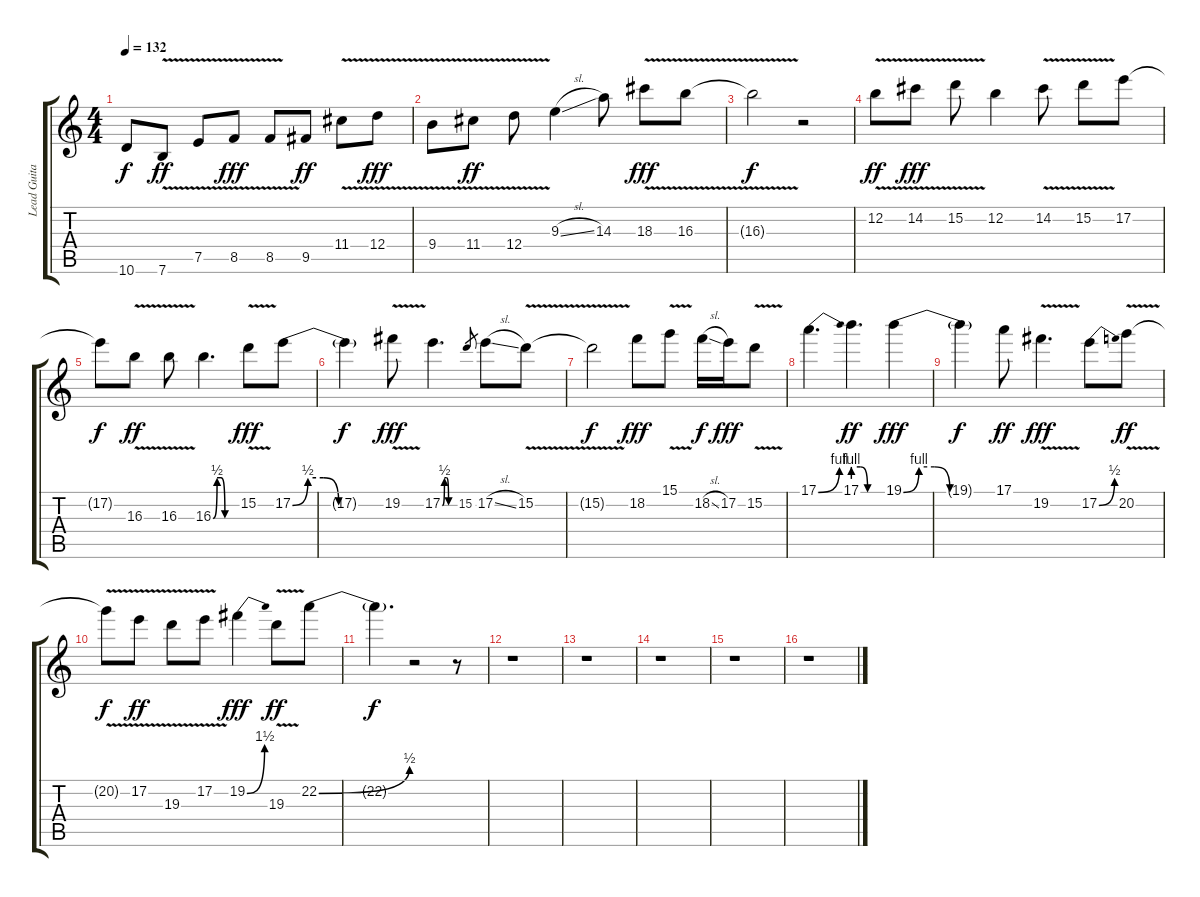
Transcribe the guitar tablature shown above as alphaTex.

\track ("Lead Guitar" "Lead Guita") {instrument overdrivenguitar}
\staff {score tabs}
\tuning (E4 B3 G3 D3 A2 E2) {hide}
\ts (4 4)
\tempo 132
\clef g2
\ks c
10.6{t}.8{dy f} 7.6{v}.8{dy ff} 7.5{v}.8 8.5{v}.8{dy fff} 8.5{v}.8 9.5.8{dy ff} 11.4{v}.8 12.4{v}.8{dy fff} |
9.4{v}.8 11.4{v}.8{dy ff} 12.4{v}.8 9.3{sl}.4 14.3.8 18.3{v}.8{dy fff} 16.3{v}.8 |
16.3{t}.2{dy f} r.2 |
12.2{v}.8{dy ff} 14.2{v}.8{dy fff} 15.2{v}.8 12.2.4 14.2{v}.8 15.2{v}.8 17.2.8 |
17.2{t}.8{dy f} 16.3{v}.8{dy ff} 16.3{v}.8 16.3{be (custom 0 0 10 2 20 2 30 0 60 0)}.4{d} 15.2{v}.8{dy fff} 17.2{be (custom 0 0 10 2 20 2 30 0 60 0)}.8 |
17.2{t}.4{dy f} 19.2{v}.8{dy fff} 17.2{be (custom 0 0 10 2 20 2 30 0 60 0)}.4{d} 15.2.8{gr} 17.2{sl}.8 15.2{v}.8 |
15.2{t}.2{dy f} 18.2.8{dy fff} 15.1{v}.8 18.2{sl}.16{dy f} 17.2.16{dy fff} 15.2{v}.8 |
17.1{be (bend 0 0 60 4)}.4{d} 17.1{be (custom 0 4 15 4 30 0 60 0)}.4{d dy ff} 19.1{be (custom 0 0 10 4 20 4 30 0 60 0)}.4{dy fff} |
19.1{t}.4{dy f} 17.1.8{dy ff} 19.2{v}.4{d dy fff} 17.2{be (bend 0 0 60 2)}.8 20.2{v}.8{dy ff} |
20.2{t}.8{dy f} 17.2{v}.8{dy ff} 19.3{v}.8 17.2{v}.8 19.2{be (bend 0 0 60 6)}.4{dy fff} 19.3{v}.8{dy ff} 22.2{be (bend 0 0 60 2)}.8 |
22.2{t}.4{d dy f} r.2 r.8 |
r.1 |
r.1 |
r.1 |
r.1 |
r.1
